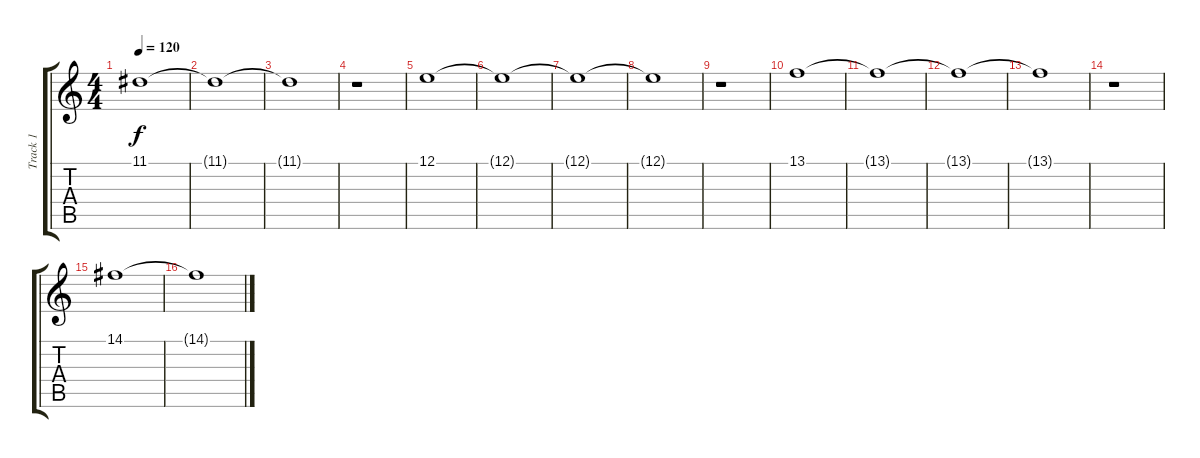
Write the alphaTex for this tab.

\track ("Track 1" "Track 1") {instrument acousticgrandpiano}
\staff {score tabs}
\tuning (E4 B3 G3 D3 A2 E2) {hide}
\ts (4 4)
\tempo 120
\clef g2
\ks c
11.1{t}.1{dy f} |
11.1{t}.1 |
11.1{t}.1 |
r.1 |
12.1.1 |
12.1{t}.1 |
12.1{t}.1 |
12.1{t}.1 |
r.1 |
13.1.1 |
13.1{t}.1 |
13.1{t}.1 |
13.1{t}.1 |
r.1 |
14.1.1 |
14.1{t}.1
